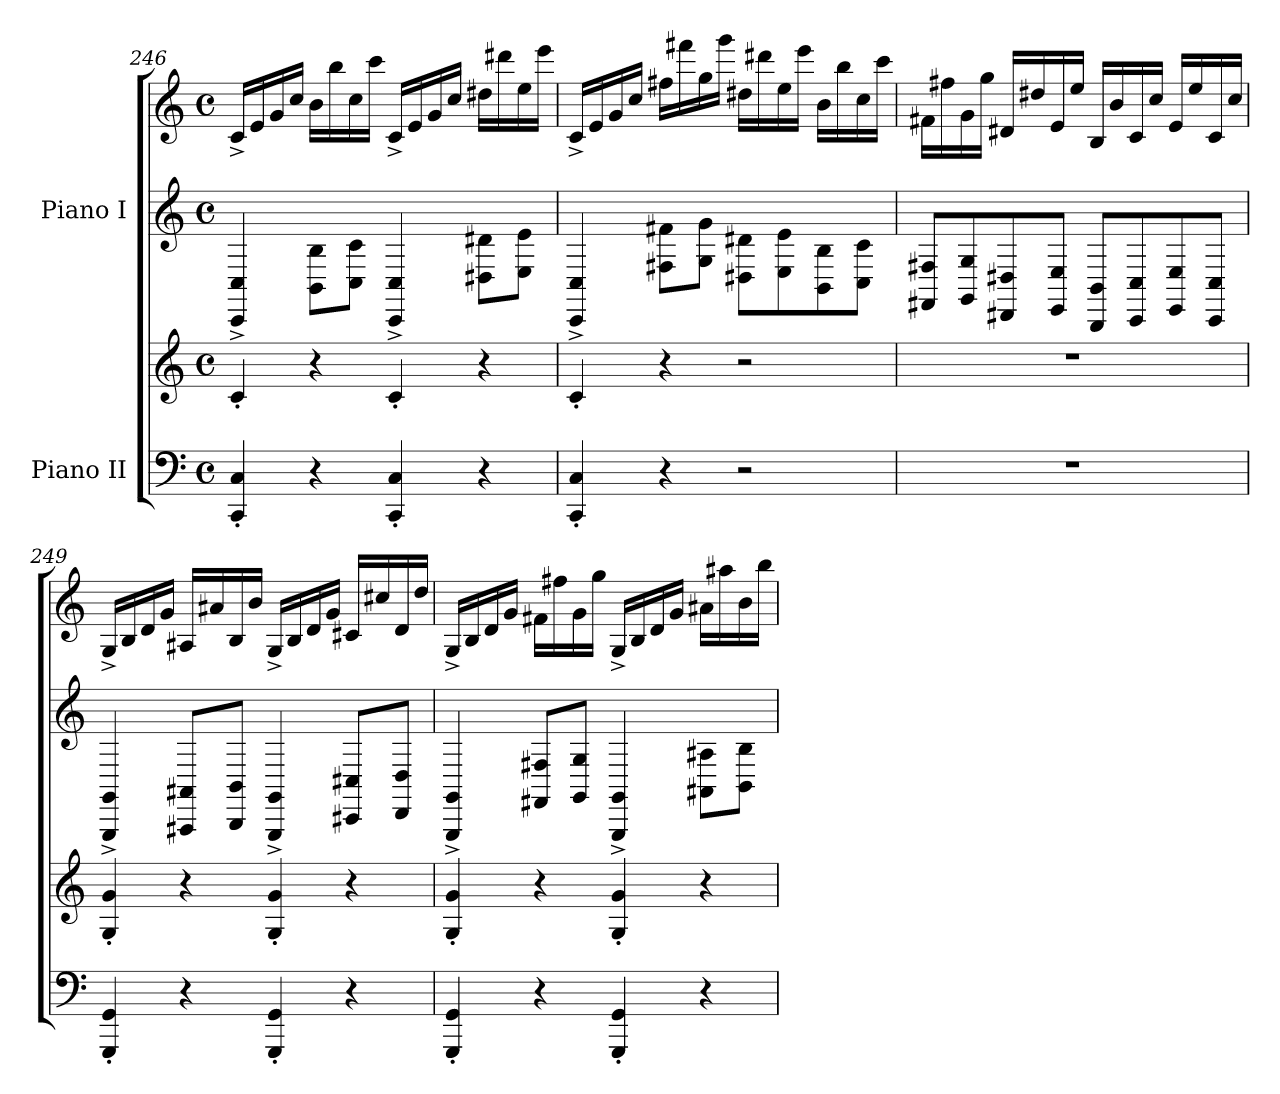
**kern	**kern	**kern	**kern
*part2	*part2	*part1	*part1
*staff4	*staff3	*staff2	*staff1
*I"Piano II	*	*I"Piano I	*
*clefF4	*clefG2	*clefG2	*clefG2
*k[]	*k[]	*k[]	*k[]
*M4/4	*M4/4	*M4/4	*M4/4
*met(c)	*met(c)	*met(c)	*met(c)
=246	=246	=246	=246
4CC/' 4C/'	4c'/	4CC/^ 4C/^	16c^/LL
.	.	.	16e/
.	.	.	16g/
.	.	.	16cc/JJ
4r	4r	8BB\ 8B\L	16b\LL
.	.	.	16bb\
.	.	8C\ 8c\J	16cc\
.	.	.	16ccc\JJ
4CC/' 4C/'	4c'/	4CC/^ 4C/^	16c^/LL
.	.	.	16e/
.	.	.	16g/
.	.	.	16cc/JJ
4r	4r	8D#X\ 8d#X\L	16dd#X\LL
.	.	.	16ddd#X\
.	.	8E\ 8e\J	16ee\
.	.	.	16eee\JJ
!!LO:LB:g=z
=247	=247	=247	=247
4CC/' 4C/'	4c'/	4CC/^ 4C/^	16c^/LL
.	.	.	16e/
.	.	.	16g/
.	.	.	16cc/JJ
4r	4r	8F#X\ 8f#X\L	16ff#X\LL
.	.	.	16fff#X\
.	.	8G\ 8g\J	16gg\
.	.	.	16ggg\JJ
2r	2r	8D#X\ 8d#X\L	16dd#X\LL
.	.	.	16ddd#X\
.	.	8E\ 8e\	16ee\
.	.	.	16eee\JJ
.	.	8BB\ 8B\	16b\LL
.	.	.	16bb\
.	.	8C\ 8c\J	16cc\
.	.	.	16ccc\JJ
=248	=248	=248	=248
1r	1r	8FF#X/ 8F#X/L	16f#X\LL
.	.	.	16ff#X\
.	.	8GG/ 8G/	16g\
.	.	.	16gg\JJ
.	.	8DD#X/ 8D#X/	16d#X/LL
.	.	.	16dd#X/
.	.	8EE/ 8E/J	16e/
.	.	.	16ee/JJ
.	.	8BBB/ 8BB/L	16B/LL
.	.	.	16b/
.	.	8CC/ 8C/	16c/
.	.	.	16cc/JJ
.	.	8EE/ 8E/	16e/LL
.	.	.	16ee/
.	.	8CC/ 8C/J	16c/
.	.	.	16cc/JJ
!!LO:LB:g=z
=249	=249	=249	=249
4GGG/' 4GG/'	4G/' 4g/'	4GGG/^ 4GG/^	16G^/LL
.	.	.	16B/
.	.	.	16d/
.	.	.	16g/JJ
4r	4r	8AAA#X/ 8AA#X/L	16A#X/LL
.	.	.	16a#X/
.	.	8BBB/ 8BB/J	16B/
.	.	.	16b/JJ
4GGG/' 4GG/'	4G/' 4g/'	4GGG/^ 4GG/^	16G^/LL
.	.	.	16B/
.	.	.	16d/
.	.	.	16g/JJ
4r	4r	8CC#X/ 8C#X/L	16c#X/LL
.	.	.	16cc#X/
.	.	8DD/ 8D/J	16d/
.	.	.	16dd/JJ
=250	=250	=250	=250
4GGG/' 4GG/'	4G/' 4g/'	4GGG/^ 4GG/^	16G^/LL
.	.	.	16B/
.	.	.	16d/
.	.	.	16g/JJ
4r	4r	8FF#X/ 8F#X/L	16f#X\LL
.	.	.	16ff#X\
.	.	8GG/ 8G/J	16g\
.	.	.	16gg\JJ
4GGG/' 4GG/'	4G/' 4g/'	4GGG/^ 4GG/^	16G^/LL
.	.	.	16B/
.	.	.	16d/
.	.	.	16g/JJ
4r	4r	8AA#X\ 8A#X\L	16a#X\LL
.	.	.	16aa#X\
.	.	8BB\ 8B\J	16b\
.	.	.	16bb\JJ
=	=	=	=
*-	*-	*-	*-
